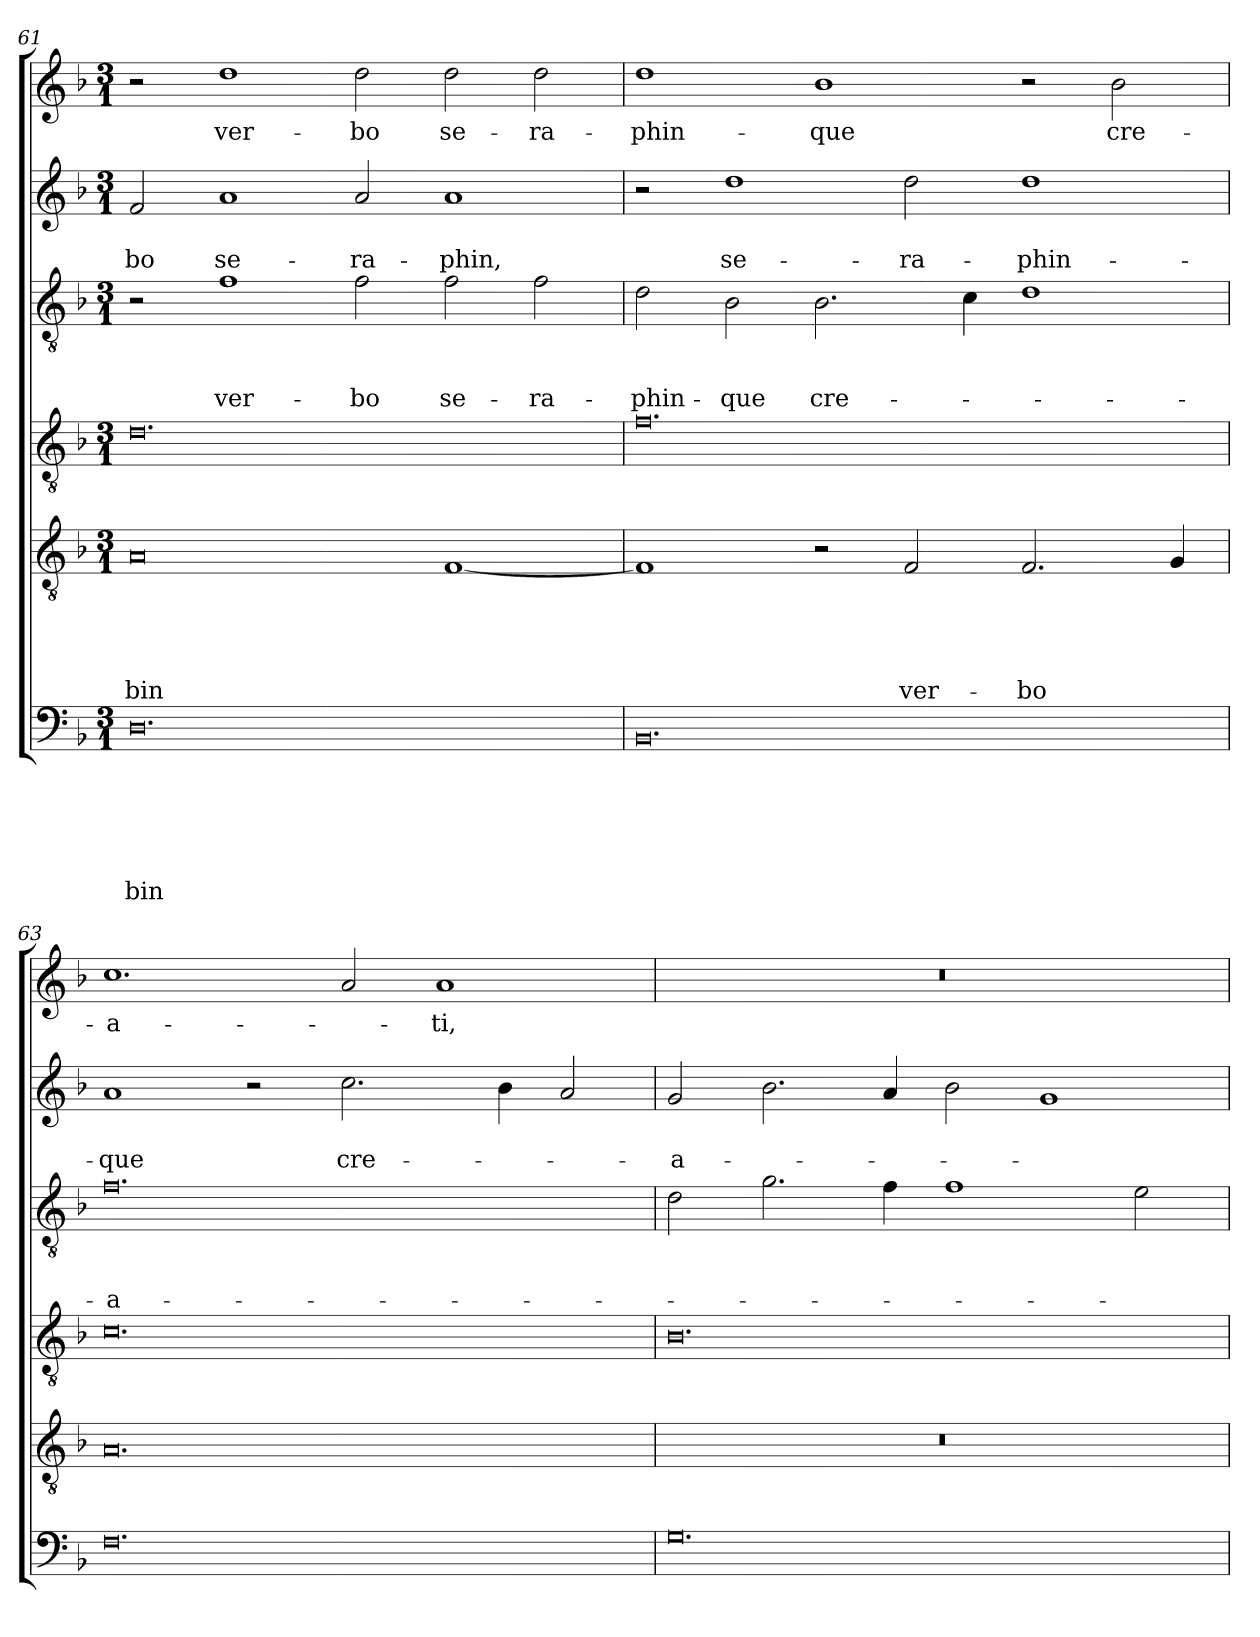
**kern	**text	**text	**text	**text	**text	**text	**kern	**text	**text	**text	**text	**text	**kern	**kern	**text	**text	**text	**kern	**text	**text	**kern	**text
*part6	*part6	*part6	*part6	*part6	*part6	*part6	*part5	*part5	*part5	*part5	*part5	*part5	*part4	*part3	*part3	*part3	*part3	*part2	*part2	*part2	*part1	*part1
*staff6	*staff6	*staff6	*staff6	*staff6	*staff6	*staff6	*staff5	*staff5	*staff5	*staff5	*staff5	*staff5	*staff4	*staff3	*staff3	*staff3	*staff3	*staff2	*staff2	*staff2	*staff1	*staff1
*clefF4	*	*	*	*	*	*	*clefGv2	*	*	*	*	*	*clefGv2	*clefGv2	*	*	*	*clefG2	*	*	*clefG2	*
*k[b-]	*	*	*	*	*	*	*k[b-]	*	*	*	*	*	*k[b-]	*k[b-]	*	*	*	*k[b-]	*	*	*k[b-]	*
*F:	*	*	*	*	*	*	*F:	*	*	*	*	*	*F:	*F:	*	*	*	*F:	*	*	*F:	*
*M3/1	*	*	*	*	*	*	*M3/1	*	*	*	*	*	*M3/1	*M3/1	*	*	*	*M3/1	*	*	*M3/1	*
=61	=61	=61	=61	=61	=61	=61	=61	=61	=61	=61	=61	=61	=61	=61	=61	=61	=61	=61	=61	=61	=61	=61
!	!	!	!	!	!	!LO:LY:b	!	!	!	!	!	!LO:LY:b	!	!	!	!	!	!	!	!LO:LY:b	!	!
0.D	.	.	.	.	.	-bin	0A	.	.	.	.	-bin	0.d	2r	.	.	.	2f/	.	-bo	2r	.
!	!	!	!	!	!	!	!	!	!	!	!	!	!	!	!	!	!LO:LY:b	!	!	!LO:LY:b	!	!LO:LY:b
.	.	.	.	.	.	.	.	.	.	.	.	.	.	1f	.	.	ver-	1a	.	se-	1dd	ver-
!	!	!	!	!	!	!	!	!	!	!	!	!	!	!	!	!	!LO:LY:b	!	!	!LO:LY:b	!	!LO:LY:b
.	.	.	.	.	.	.	.	.	.	.	.	.	.	2f\	.	.	-bo	2a/	.	-ra-	2dd\	-bo
!	!	!	!	!	!	!	!	!	!	!	!	!	!	!	!	!	!LO:LY:b	!	!	!LO:LY:b	!	!LO:LY:b
.	.	.	.	.	.	.	[1F	.	.	.	.	.	.	2f\	.	.	se-	1a	.	-phin,	2dd\	se-
!	!	!	!	!	!	!	!	!	!	!	!	!	!	!	!	!	!LO:LY:b	!	!	!	!	!LO:LY:b
.	.	.	.	.	.	.	.	.	.	.	.	.	.	2f\	.	.	-ra-	.	.	.	2dd\	-ra-
!!LO:LB:g=z
=62	=62	=62	=62	=62	=62	=62	=62	=62	=62	=62	=62	=62	=62	=62	=62	=62	=62	=62	=62	=62	=62	=62
!	!	!	!	!	!	!	!	!	!	!	!	!	!	!	!	!	!LO:LY:b	!	!	!	!	!LO:LY:b
0.BB-	.	.	.	.	.	.	1F]	.	.	.	.	.	0.f	2d\	.	.	-phin-	2r	.	.	1dd	-phin-
!	!	!	!	!	!	!	!	!	!	!	!	!	!	!	!	!	!LO:LY:b	!	!	!LO:LY:b	!	!
.	.	.	.	.	.	.	.	.	.	.	.	.	.	2B-\	.	.	-que	1dd	.	se-	.	.
!	!	!	!	!	!	!	!	!	!	!	!	!	!	!	!	!	!LO:LY:b	!	!	!	!	!LO:LY:b
.	.	.	.	.	.	.	2r	.	.	.	.	.	.	2.B-\	.	.	cre-	.	.	.	1b-	-que
!	!	!	!	!	!	!	!	!	!	!	!	!LO:LY:b	!	!	!	!	!	!	!	!LO:LY:b	!	!
.	.	.	.	.	.	.	2F/	.	.	.	.	ver-	.	.	.	.	.	2dd\	.	-ra-	.	.
.	.	.	.	.	.	.	.	.	.	.	.	.	.	4c\	.	.	.	.	.	.	.	.
!	!	!	!	!	!	!	!	!	!	!	!	!LO:LY:b	!	!	!	!	!	!	!	!LO:LY:b	!	!
.	.	.	.	.	.	.	2.F/	.	.	.	.	-bo	.	1d	.	.	.	1dd	.	-phin-	2r	.
!	!	!	!	!	!	!	!	!	!	!	!	!	!	!	!	!	!	!	!	!	!	!LO:LY:b
.	.	.	.	.	.	.	.	.	.	.	.	.	.	.	.	.	.	.	.	.	2b-\	cre-
.	.	.	.	.	.	.	4G/	.	.	.	.	.	.	.	.	.	.	.	.	.	.	.
=63	=63	=63	=63	=63	=63	=63	=63	=63	=63	=63	=63	=63	=63	=63	=63	=63	=63	=63	=63	=63	=63	=63
!	!	!	!	!	!	!	!	!	!	!	!	!	!	!	!	!	!LO:LY:b	!	!	!LO:LY:b	!	!LO:LY:b
0.F	.	.	.	.	.	.	0.A	.	.	.	.	.	0.c	0.f	.	.	-a-	1a	.	-que	1.cc	-a-
.	.	.	.	.	.	.	.	.	.	.	.	.	.	.	.	.	.	2r	.	.	.	.
!	!	!	!	!	!	!	!	!	!	!	!	!	!	!	!	!	!	!	!	!LO:LY:b	!	!
.	.	.	.	.	.	.	.	.	.	.	.	.	.	.	.	.	.	2.cc\	.	cre-	2a/	.
!	!	!	!	!	!	!	!	!	!	!	!	!	!	!	!	!	!	!	!	!	!	!LO:LY:b
.	.	.	.	.	.	.	.	.	.	.	.	.	.	.	.	.	.	.	.	.	1a	-ti,
.	.	.	.	.	.	.	.	.	.	.	.	.	.	.	.	.	.	4b-\	.	.	.	.
.	.	.	.	.	.	.	.	.	.	.	.	.	.	.	.	.	.	2a/	.	.	.	.
=64	=64	=64	=64	=64	=64	=64	=64	=64	=64	=64	=64	=64	=64	=64	=64	=64	=64	=64	=64	=64	=64	=64
!	!	!	!	!	!	!	!	!	!	!	!	!	!	!	!	!	!	!	!	!LO:LY:b	!	!
0.G	.	.	.	.	.	.	0.r	.	.	.	.	.	0.B-	2d\	.	.	.	2g/	.	-a-	0.r	.
.	.	.	.	.	.	.	.	.	.	.	.	.	.	2.g\	.	.	.	2.b-\	.	.	.	.
.	.	.	.	.	.	.	.	.	.	.	.	.	.	4f\	.	.	.	4a/	.	.	.	.
.	.	.	.	.	.	.	.	.	.	.	.	.	.	1f	.	.	.	2b-\	.	.	.	.
.	.	.	.	.	.	.	.	.	.	.	.	.	.	.	.	.	.	1g	.	.	.	.
.	.	.	.	.	.	.	.	.	.	.	.	.	.	2e\	.	.	.	.	.	.	.	.
=	=	=	=	=	=	=	=	=	=	=	=	=	=	=	=	=	=	=	=	=	=	=
*-	*-	*-	*-	*-	*-	*-	*-	*-	*-	*-	*-	*-	*-	*-	*-	*-	*-	*-	*-	*-	*-	*-
